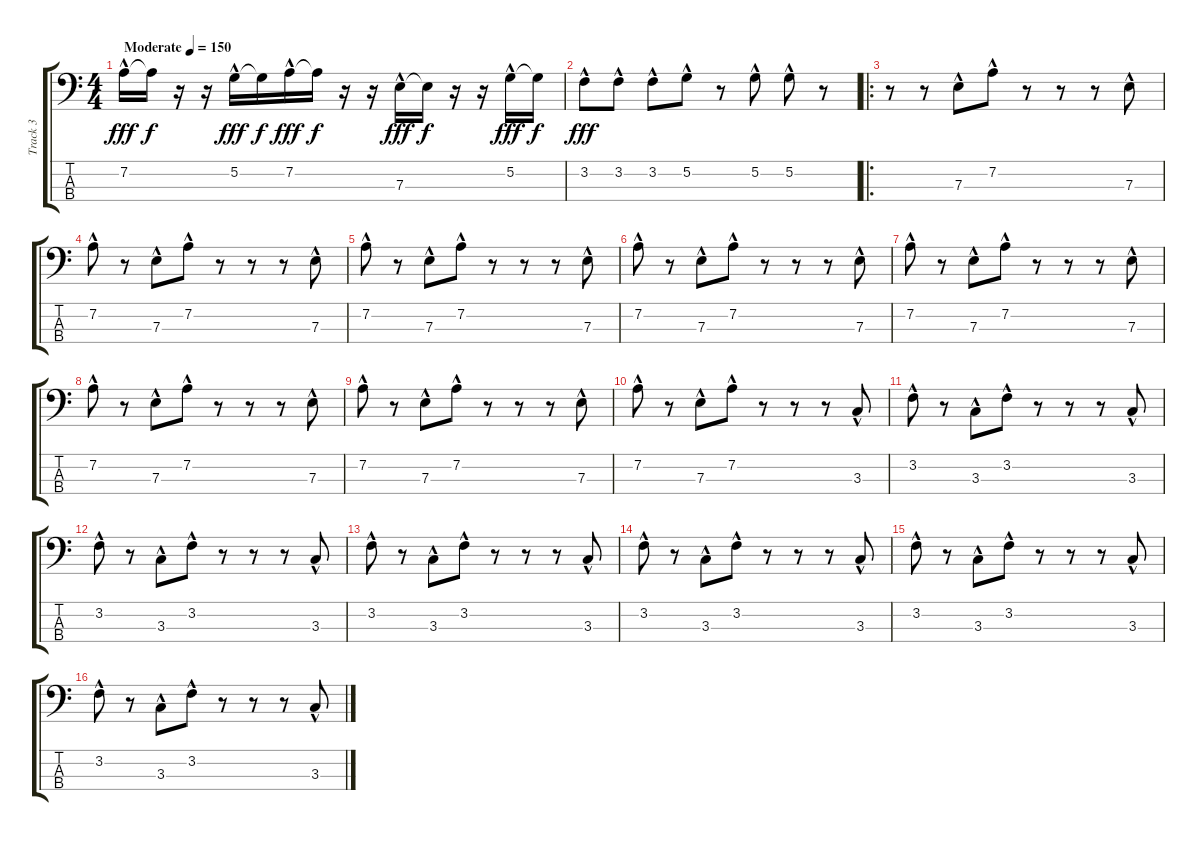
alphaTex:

\track ("Track 3" "Track 3") {instrument electricbassfinger}
\staff {score tabs}
\tuning (G2 D2 A1 E1) {hide}
\ts (4 4)
\tempo (150 "Moderate")
\clef f4
\ks c
7.2{hac}.16{dy fff instrument electricbassfinger} 7.2{t}.16{dy f} r.16 r.16 5.2{hac}.16{dy fff} 5.2{t}.16{dy f} 7.2{hac}.16{dy fff} 7.2{t}.16{dy f} r.16 r.16 7.3{hac}.16{dy fff} 7.3{t}.16{dy f} r.16 r.16 5.2{hac}.16{dy fff} 5.2{t}.16{dy f} |
3.2{hac}.8{dy fff} 3.2{hac}.8 3.2{hac}.8 5.2{hac}.8 r.8 5.2{hac}.8 5.2{hac}.8 r.8 |
\ro
r.8 r.8 7.3{hac}.8 7.2{hac}.8 r.8 r.8 r.8 7.3{hac}.8 |
7.2{hac}.8 r.8 7.3{hac}.8 7.2{hac}.8 r.8 r.8 r.8 7.3{hac}.8 |
7.2{hac}.8 r.8 7.3{hac}.8 7.2{hac}.8 r.8 r.8 r.8 7.3{hac}.8 |
7.2{hac}.8 r.8 7.3{hac}.8 7.2{hac}.8 r.8 r.8 r.8 7.3{hac}.8 |
7.2{hac}.8 r.8 7.3{hac}.8 7.2{hac}.8 r.8 r.8 r.8 7.3{hac}.8 |
7.2{hac}.8 r.8 7.3{hac}.8 7.2{hac}.8 r.8 r.8 r.8 7.3{hac}.8 |
7.2{hac}.8 r.8 7.3{hac}.8 7.2{hac}.8 r.8 r.8 r.8 7.3{hac}.8 |
7.2{hac}.8 r.8 7.3{hac}.8 7.2{hac}.8 r.8 r.8 r.8 3.3{hac}.8 |
3.2{hac}.8 r.8 3.3{hac}.8 3.2{hac}.8 r.8 r.8 r.8 3.3{hac}.8 |
3.2{hac}.8 r.8 3.3{hac}.8 3.2{hac}.8 r.8 r.8 r.8 3.3{hac}.8 |
3.2{hac}.8 r.8 3.3{hac}.8 3.2{hac}.8 r.8 r.8 r.8 3.3{hac}.8 |
3.2{hac}.8 r.8 3.3{hac}.8 3.2{hac}.8 r.8 r.8 r.8 3.3{hac}.8 |
3.2{hac}.8 r.8 3.3{hac}.8 3.2{hac}.8 r.8 r.8 r.8 3.3{hac}.8 |
3.2{hac}.8 r.8 3.3{hac}.8 3.2{hac}.8 r.8 r.8 r.8 3.3{hac}.8
